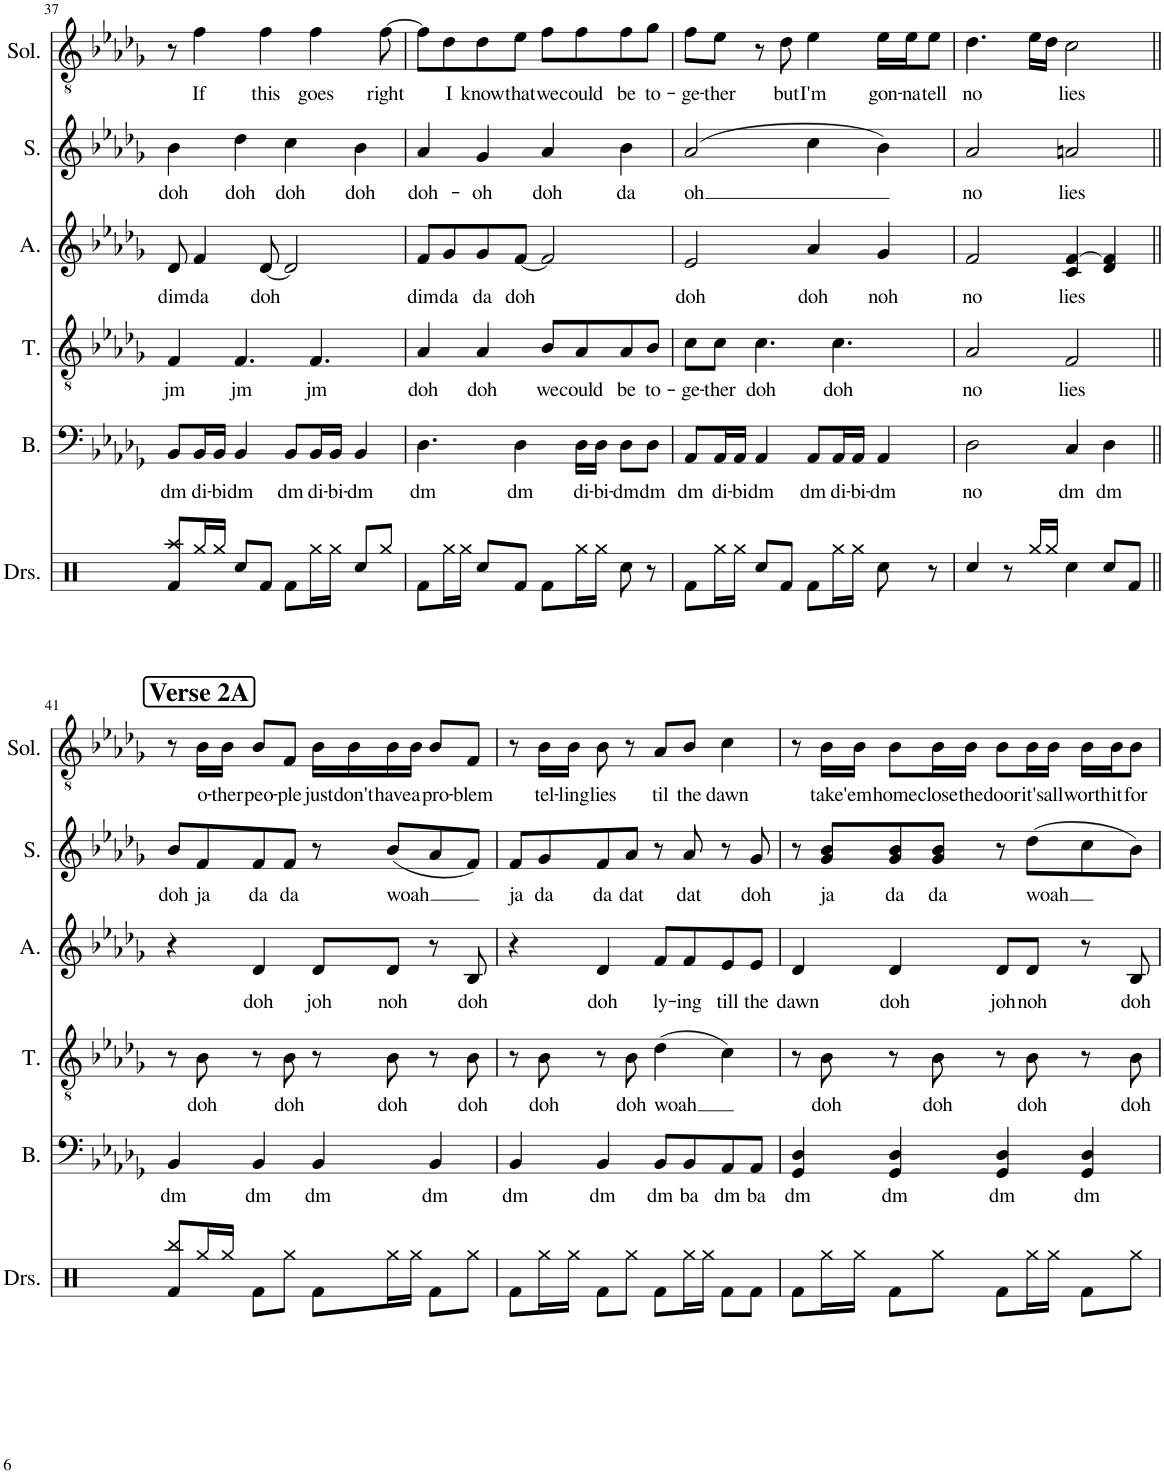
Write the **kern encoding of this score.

**kern	**text	**kern	**text	**kern	**text	**kern	**text	**kern	**text
*part5	*part5	*part4	*part4	*part3	*part3	*part2	*part2	*part1	*part1
*staff5	*staff5	*staff4	*staff4	*staff3	*staff3	*staff2	*staff2	*staff1	*staff1
*I"Bass	*	*I"Tenor	*	*I"Alto	*	*I"Soprano	*	*I"Solo	*
*I'B.	*	*I'T.	*	*I'A.	*	*I'S.	*	*I'Sol.	*
!!LO:PB:g=z
*clefF4	*	*clefGv2	*	*clefG2	*	*clefG2	*	*clefGv2	*
*k[b-e-a-d-g-]	*	*k[b-e-a-d-g-]	*	*k[b-e-a-d-g-]	*	*k[b-e-a-d-g-]	*	*k[b-e-a-d-g-]	*
*M4/4	*	*M4/4	*	*M4/4	*	*M4/4	*	*M4/4	*
=37	=37	=37	=37	=37	=37	=37	=37	=37	=37
!	!LO:LY:b	!	!LO:LY:b	!	!LO:LY:b	!	!LO:LY:b	!	!
8BB-/L	dm	4F/	jm	8d-/	dim	4b-\	doh	8r	.
!	!LO:LY:b	!	!	!	!LO:LY:b	!	!	!	!LO:LY:b
16BB-/L	di-	.	.	4f/	da	.	.	4f\	If
!	!LO:LY:b	!	!	!	!	!	!	!	!
16BB-/JJ	-bi	.	.	.	.	.	.	.	.
!	!LO:LY:b	!	!LO:LY:b	!	!	!	!LO:LY:b	!	!
4BB-/	dm	4.F/	jm	.	.	4dd-\	doh	.	.
!	!	!	!	!	!LO:LY:b	!	!	!	!LO:LY:b
.	.	.	.	[8d-/	doh	.	.	4f\	this
!	!LO:LY:b	!	!	!	!	!	!LO:LY:b	!	!
8BB-/L	dm	.	.	2d-/]	.	4cc\	doh	.	.
!	!LO:LY:b	!	!LO:LY:b	!	!	!	!	!	!LO:LY:b
16BB-/L	di-	4.F/	jm	.	.	.	.	4f\	goes
!	!LO:LY:b	!	!	!	!	!	!	!	!
16BB-/JJ	-bi-	.	.	.	.	.	.	.	.
!	!LO:LY:b	!	!	!	!	!	!LO:LY:b	!	!
4BB-/	-dm	.	.	.	.	4b-\	doh	.	.
!	!	!	!	!	!	!	!	!	!LO:LY:b
.	.	.	.	.	.	.	.	[8f\	right
=38	=38	=38	=38	=38	=38	=38	=38	=38	=38
!	!LO:LY:b	!	!LO:LY:b	!	!LO:LY:b	!	!LO:LY:b	!	!
4.D-\	dm	4A-/	doh	8f/L	dim	4a-/	doh-	8f\L]	.
!	!	!	!	!	!LO:LY:b	!	!	!	!LO:LY:b
.	.	.	.	8g-/	da	.	.	8d-\	I
!	!	!	!LO:LY:b	!	!LO:LY:b	!	!LO:LY:b	!	!LO:LY:b
.	.	4A-/	doh	8g-/	da	4g-/	-oh	8d-\	know
!	!LO:LY:b	!	!	!	!LO:LY:b	!	!	!	!LO:LY:b
4D-\	dm	.	.	[8f/J	doh	.	.	8e-\J	that
!	!	!	!LO:LY:b	!	!	!	!LO:LY:b	!	!LO:LY:b
.	.	8B-/L	we	2f/]	.	4a-/	doh	8f\L	we
!	!LO:LY:b	!	!LO:LY:b	!	!	!	!	!	!LO:LY:b
16D-\LL	di-	8A-/	could	.	.	.	.	8f\	could
!	!LO:LY:b	!	!	!	!	!	!	!	!
16D-\JJ	-bi-	.	.	.	.	.	.	.	.
!	!LO:LY:b	!	!LO:LY:b	!	!	!	!LO:LY:b	!	!LO:LY:b
8D-\L	-dm	8A-/	be	.	.	4b-\	da	8f\	be
!	!LO:LY:b	!	!LO:LY:b	!	!	!	!	!	!LO:LY:b
8D-\J	dm	8B-/J	to-	.	.	.	.	8g-\J	to-
=39	=39	=39	=39	=39	=39	=39	=39	=39	=39
!	!LO:LY:b	!	!LO:LY:b	!	!LO:LY:b	!	!LO:LY:b	!	!LO:LY:b
8AA-/L	dm	8c\L	ge-	2e-/	doh	(2a-/	oh	8f\L	-ge-
!	!LO:LY:b	!	!LO:LY:b	!	!	!	!	!	!LO:LY:b
16AA-/L	di-	8c\J	-ther	.	.	.	.	8e-\J	-ther
!	!LO:LY:b	!	!	!	!	!	!	!	!
16AA-/JJ	-bi	.	.	.	.	.	.	.	.
!	!LO:LY:b	!	!LO:LY:b	!	!	!	!	!	!
4AA-/	dm	4.c\	doh	.	.	.	.	8r	.
!	!	!	!	!	!	!	!	!	!LO:LY:b
.	.	.	.	.	.	.	.	8d-\	but
!	!LO:LY:b	!	!	!	!LO:LY:b	!	!	!	!LO:LY:b
8AA-/L	dm	.	.	4a-/	doh	4cc\	.	4e-\	I'm
!	!LO:LY:b	!	!LO:LY:b	!	!	!	!	!	!
16AA-/L	di-	4.c\	doh	.	.	.	.	.	.
!	!LO:LY:b	!	!	!	!	!	!	!	!
16AA-/JJ	-bi-	.	.	.	.	.	.	.	.
!	!LO:LY:b	!	!	!	!LO:LY:b	!	!	!	!LO:LY:b
4AA-/	-dm	.	.	4g-/	noh	4b-\)	.	16e-\LL	gon-
!	!	!	!	!	!	!	!	!	!LO:LY:b
.	.	.	.	.	.	.	.	16e-\J	-na
!	!	!	!	!	!	!	!	!	!LO:LY:b
.	.	.	.	.	.	.	.	8e-\J	tell
=40	=40	=40	=40	=40	=40	=40	=40	=40	=40
!	!LO:LY:b	!	!LO:LY:b	!	!LO:LY:b	!	!LO:LY:b	!	!LO:LY:b
2D-\	no	2A-/	no	2f/	no	2a-/	no	4.d-\	no
.	.	.	.	.	.	.	.	16e-\LL	.
.	.	.	.	.	.	.	.	16d-\JJ	.
!	!LO:LY:b	!	!LO:LY:b	!	!LO:LY:b	!	!LO:LY:b	!	!LO:LY:b
4C/	dm	2F/	lies	4c/ [4f/	lies	2an/	lies	2c\	lies
!	!LO:LY:b	!	!	!	!	!	!	!	!
4D-\	dm	.	.	4d-/ 4f/]	.	.	.	.	.
!!LO:LB:g=z
!!LO:REH:place=s1:a:B:cj:fs=14:t=Verse 2A
=41||	=41||	=41||	=41||	=41||	=41||	=41||	=41||	=41||	=41||
!	!LO:LY:b	!	!	!	!	!	!LO:LY:b	!	!
4BB-/	dm	8r	.	4r	.	8b-/L	doh	8r	.
!	!	!	!LO:LY:b	!	!	!	!LO:LY:b	!	!LO:LY:b
.	.	8B-\	doh	.	.	8f/	ja	16B-\LL	o-
!	!	!	!	!	!	!	!	!	!LO:LY:b
.	.	.	.	.	.	.	.	16B-\JJ	-ther
!	!LO:LY:b	!	!	!	!LO:LY:b	!	!LO:LY:b	!	!LO:LY:b
4BB-/	dm	8r	.	4d-/	doh	8f/	da	8B-/L	peo-
!	!	!	!LO:LY:b	!	!	!	!LO:LY:b	!	!LO:LY:b
.	.	8B-\	doh	.	.	8f/J	da	8F/J	-ple
!	!LO:LY:b	!	!	!	!LO:LY:b	!	!	!	!LO:LY:b
4BB-/	dm	8r	.	8d-/L	joh	8r	.	16B-\LL	just
!	!	!	!	!	!	!	!	!	!LO:LY:b
.	.	.	.	.	.	.	.	16B-\	don't
!	!	!	!LO:LY:b	!	!LO:LY:b	!	!LO:LY:b	!	!LO:LY:b
.	.	8B-\	doh	8d-/J	noh	(8b-/L	woah	16B-\	have
!	!	!	!	!	!	!	!	!	!LO:LY:b
.	.	.	.	.	.	.	.	16B-\JJ	a
!	!LO:LY:b	!	!	!	!	!	!	!	!LO:LY:b
4BB-/	dm	8r	.	8r	.	8a-/	.	8B-/L	pro-
!	!	!	!LO:LY:b	!	!LO:LY:b	!	!	!	!LO:LY:b
.	.	8B-\	doh	8B-/	doh	8f/J)	.	8F/J	-blem
=42	=42	=42	=42	=42	=42	=42	=42	=42	=42
!	!LO:LY:b	!	!	!	!	!	!LO:LY:b	!	!
4BB-/	dm	8r	.	4r	.	8f/L	ja	8r	.
!	!	!	!LO:LY:b	!	!	!	!LO:LY:b	!	!LO:LY:b
.	.	8B-\	doh	.	.	8g-/	da	16B-\LL	tel-
!	!	!	!	!	!	!	!	!	!LO:LY:b
.	.	.	.	.	.	.	.	16B-\JJ	-ling
!	!LO:LY:b	!	!	!	!LO:LY:b	!	!LO:LY:b	!	!LO:LY:b
4BB-/	dm	8r	.	4d-/	doh	8f/	da	8B-\	lies
!	!	!	!LO:LY:b	!	!	!	!LO:LY:b	!	!
.	.	8B-\	doh	.	.	8a-/J	dat	8r	.
!	!LO:LY:b	!	!LO:LY:b	!	!LO:LY:b	!	!	!	!LO:LY:b
8BB-/L	dm	(4d-\	woah	8f/L	ly-	8r	.	8A-/L	til
!	!LO:LY:b	!	!	!	!LO:LY:b	!	!LO:LY:b	!	!LO:LY:b
8BB-/	ba	.	.	8f/	-ing	8a-/	dat	8B-/J	the
!	!LO:LY:b	!	!	!	!LO:LY:b	!	!	!	!LO:LY:b
8AA-/	dm	4c\)	.	8e-/	till	8r	.	4c\	dawn
!	!LO:LY:b	!	!	!	!LO:LY:b	!	!LO:LY:b	!	!
8AA-/J	ba	.	.	8e-/J	the	8g-/	doh	.	.
=43	=43	=43	=43	=43	=43	=43	=43	=43	=43
!	!LO:LY:b	!	!	!	!LO:LY:b	!	!	!	!
4GG-/ 4D-/	dm	8r	.	4d-/	dawn	8r	.	8r	.
!	!	!	!LO:LY:b	!	!	!	!LO:LY:b	!	!LO:LY:b
.	.	8B-\	doh	.	.	8g-/ 8b-/L	ja	16B-\LL	take
!	!	!	!	!	!	!	!	!	!LO:LY:b
.	.	.	.	.	.	.	.	16B-\JJ	'em
!	!LO:LY:b	!	!	!	!LO:LY:b	!	!LO:LY:b	!	!LO:LY:b
4GG-/ 4D-/	dm	8r	.	4d-/	doh	8g-/ 8b-/	da	8B-\L	home
!	!	!	!LO:LY:b	!	!	!	!LO:LY:b	!	!LO:LY:b
.	.	8B-\	doh	.	.	8g-/ 8b-/J	da	16B-\L	close
!	!	!	!	!	!	!	!	!	!LO:LY:b
.	.	.	.	.	.	.	.	16B-\JJ	the
!	!LO:LY:b	!	!	!	!LO:LY:b	!	!	!	!LO:LY:b
4GG-/ 4D-/	dm	8r	.	8d-/L	joh	8r	.	8B-\L	door
!	!	!	!LO:LY:b	!	!LO:LY:b	!	!LO:LY:b	!	!LO:LY:b
.	.	8B-\	doh	8d-/J	noh	(8dd-\L	woah	16B-\L	it's
!	!	!	!	!	!	!	!	!	!LO:LY:b
.	.	.	.	.	.	.	.	16B-\JJ	all
!	!LO:LY:b	!	!	!	!	!	!	!	!LO:LY:b
4GG-/ 4D-/	dm	8r	.	8r	.	8cc\	.	16B-\LL	worth
!	!	!	!	!	!	!	!	!	!LO:LY:b
.	.	.	.	.	.	.	.	16B-\J	it
!	!	!	!LO:LY:b	!	!LO:LY:b	!	!	!	!LO:LY:b
.	.	8B-\	doh	8B-/	doh	8b-\J)	.	8B-\J	for
=	=	=	=	=	=	=	=	=	=
*-	*-	*-	*-	*-	*-	*-	*-	*-	*-
